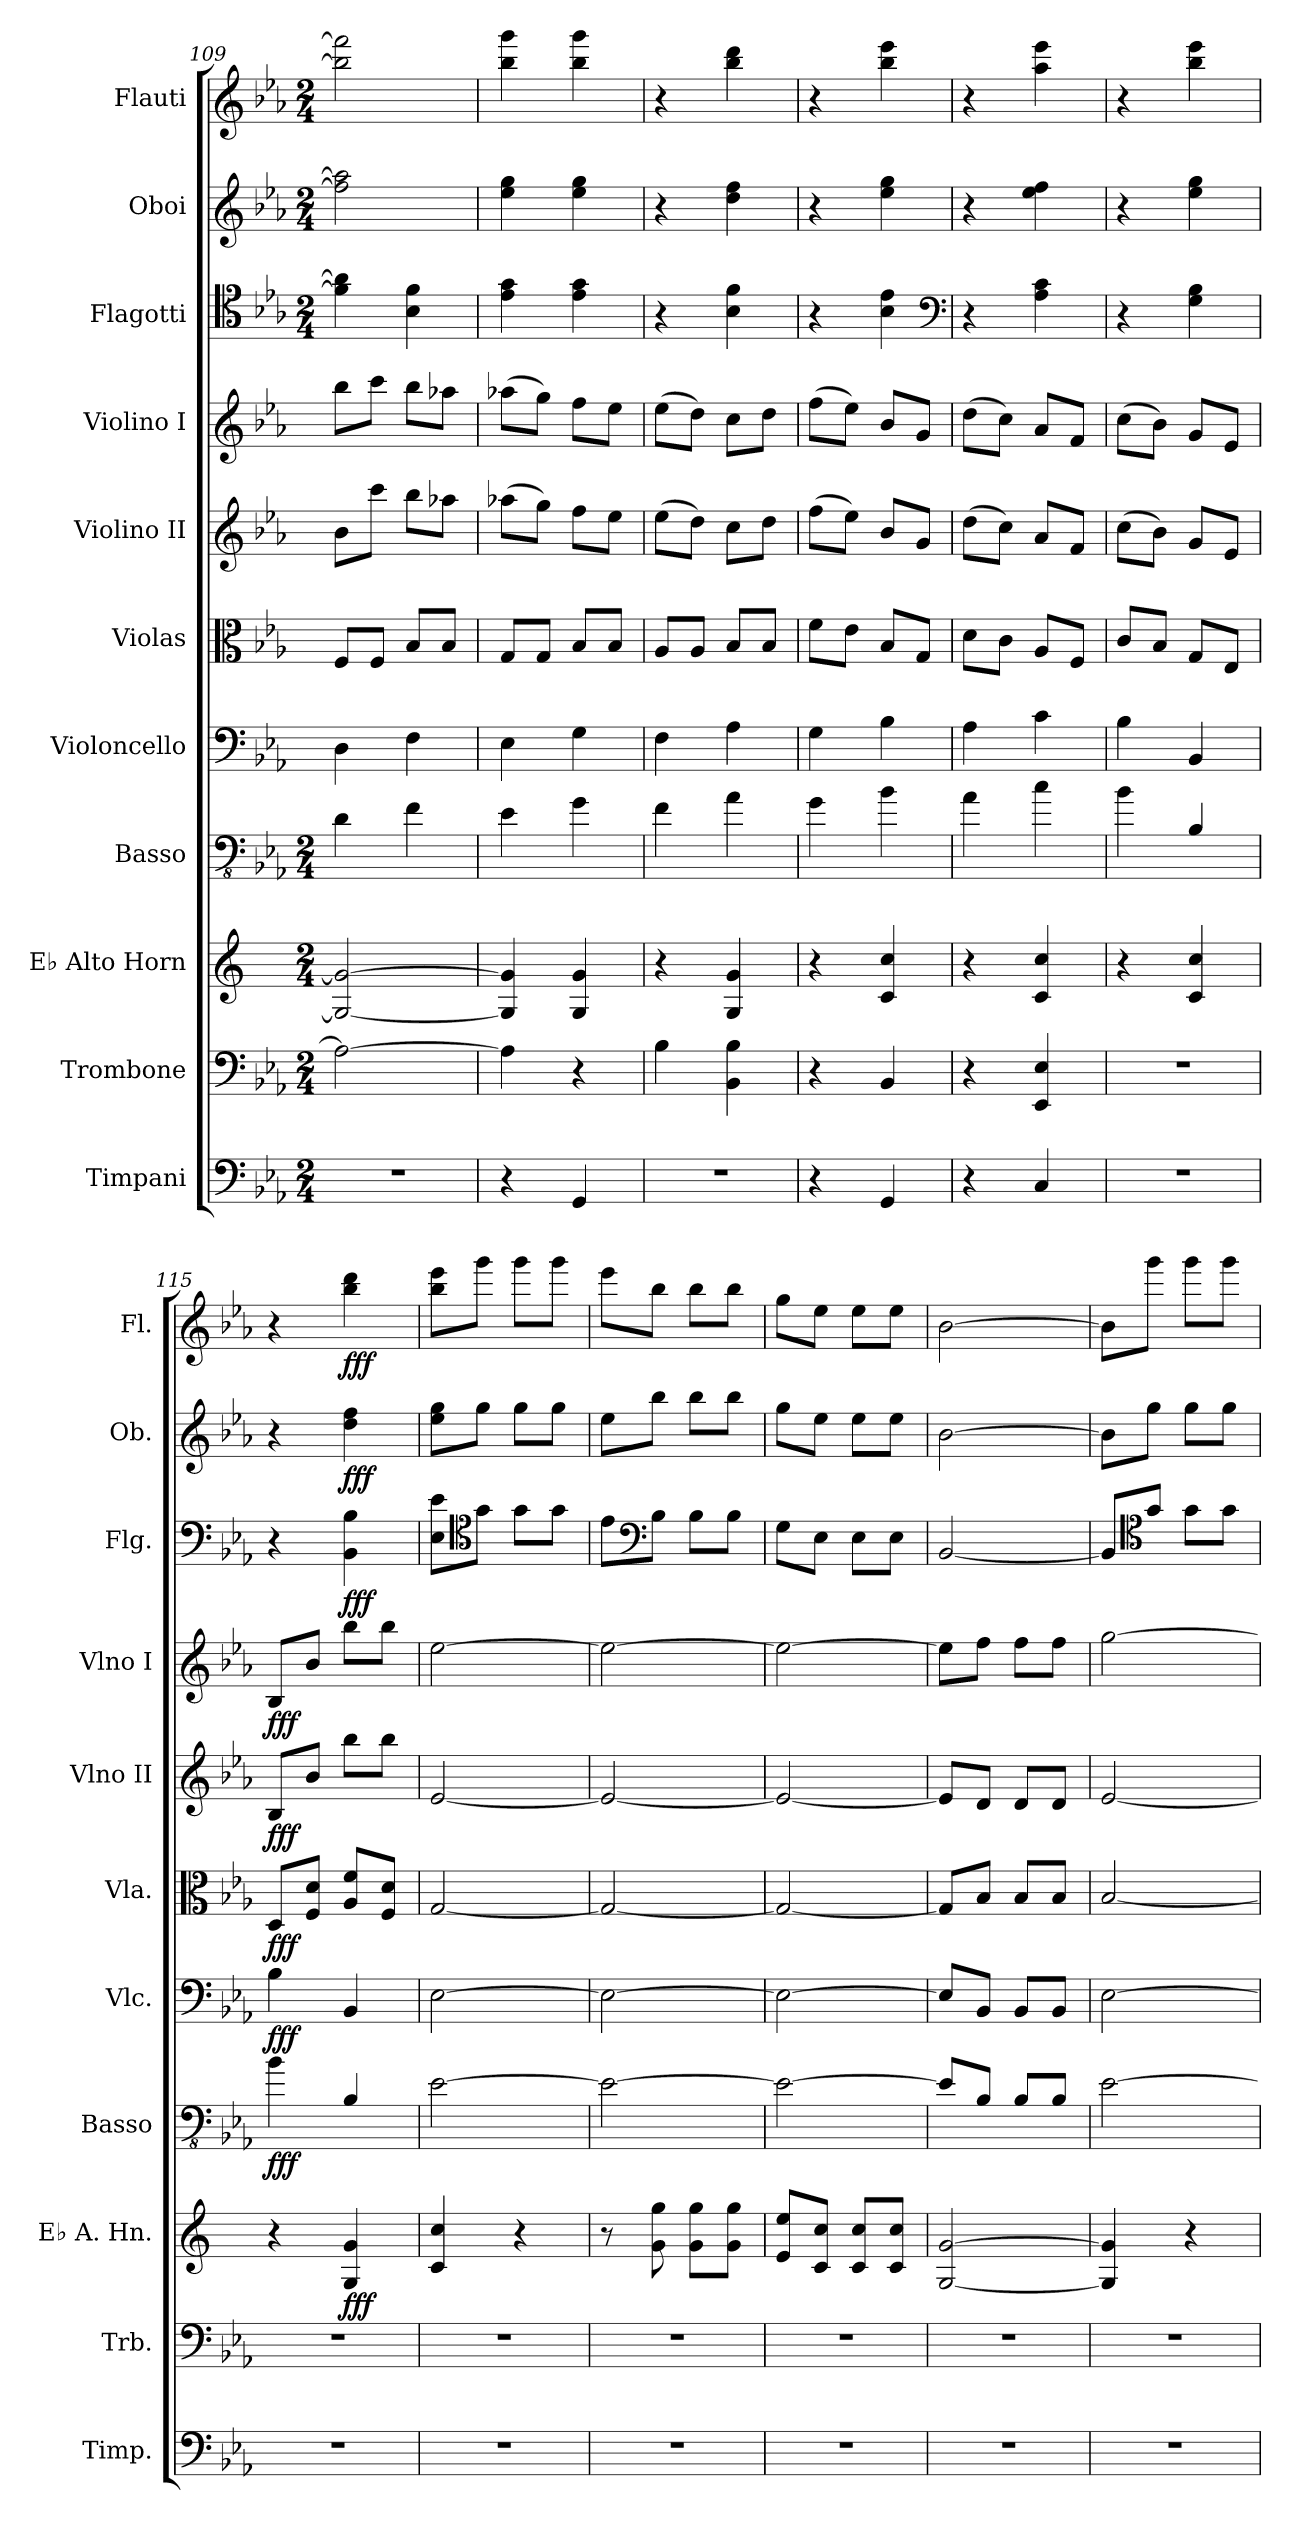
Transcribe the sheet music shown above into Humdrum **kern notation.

**kern	**kern	**kern	**dynam	**kern	**dynam	**kern	**dynam	**kern	**dynam	**kern	**dynam	**kern	**dynam	**kern	**dynam	**kern	**dynam	**kern	**dynam
*part11	*part10	*part9	*part9	*part8	*part8	*part7	*part7	*part6	*part6	*part5	*part5	*part4	*part4	*part3	*part3	*part2	*part2	*part1	*part1
*staff11	*staff10	*staff9	*staff9	*staff8	*staff8	*staff7	*staff7	*staff6	*staff6	*staff5	*staff5	*staff4	*staff4	*staff3	*staff3	*staff2	*staff2	*staff1	*staff1
*I"Timpani	*I"Trombone	*I"E♭ Alto Horn	*	*I"Basso	*	*I"Violoncello	*	*I"Violas	*	*I"Violino II	*	*I"Violino I	*	*I"Flagotti	*	*I"Oboi	*	*I"Flauti	*
*I'Timp.	*I'Trb.	*I'E♭ A. Hn.	*	*I'Basso	*	*I'Vlc.	*	*I'Vla.	*	*I'Vlno II	*	*I'Vlno I	*	*I'Flg.	*	*I'Ob.	*	*I'Fl.	*
!!LO:PB:g=z
*clefF4	*clefF4	*clefG2	*	*clefFv4	*	*clefF4	*	*clefC3	*	*clefG2	*	*clefG2	*	*clefC4	*	*clefG2	*	*clefG2	*
*	*	*ITrd5c9	*	*ITrd7c12	*	*	*	*	*	*	*	*	*	*	*	*	*	*	*
*k[b-e-a-]	*k[b-e-a-]	*k[b-e-a-]	*	*k[b-e-a-]	*	*k[b-e-a-]	*	*k[b-e-a-]	*	*k[b-e-a-]	*	*k[b-e-a-]	*	*k[b-e-a-]	*	*k[b-e-a-]	*	*k[b-e-a-]	*
*E-:	*E-:	*E-:	*	*E-:	*	*E-:	*	*E-:	*	*E-:	*	*E-:	*	*E-:	*	*E-:	*	*E-:	*
*M2/4	*M2/4	*M2/4	*	*M2/4	*	*	*	*	*	*	*	*	*	*M2/4	*	*M2/4	*	*M2/4	*
=109	=109	=109	=109	=109	=109	=109	=109	=109	=109	=109	=109	=109	=109	=109	=109	=109	=109	=109	=109
2r	2A-\_	2BB-/_ 2B-/_	.	4DD\	.	4D\	.	8F/L	.	8b-\L	.	8bb-\L	.	4f\] 4a-\]	.	2ff\] 2aa-\]	.	2bb-\] 2fff\]	.
.	.	.	.	.	.	.	.	8F/J	.	8ccc\J	.	8ccc\J	.	.	.	.	.	.	.
.	.	.	.	4FF\	.	4F\	.	8B-/L	.	8bb-\L	.	8bb-\L	.	4B-\ 4f\	.	.	.	.	.
.	.	.	.	.	.	.	.	8B-/J	.	8aa-X\J	.	8aa-X\J	.	.	.	.	.	.	.
=110	=110	=110	=110	=110	=110	=110	=110	=110	=110	=110	=110	=110	=110	=110	=110	=110	=110	=110	=110
4r	4A-\]	4BB-/] 4B-/]	.	4EE-\	.	4E-\	.	8G/L	.	(8aa-X\L	.	(8aa-X\L	.	4e-\ 4g\	.	4ee-\ 4gg\	.	4bb-\ 4ggg\	.
.	.	.	.	.	.	.	.	8G/J	.	8gg\J)	.	8gg\J)	.	.	.	.	.	.	.
4GG/	4r	4BB-/ 4B-/	.	4GG\	.	4G\	.	8B-/L	.	8ff\L	.	8ff\L	.	4e-\ 4g\	.	4ee-\ 4gg\	.	4bb-\ 4ggg\	.
.	.	.	.	.	.	.	.	8B-/J	.	8ee-\J	.	8ee-\J	.	.	.	.	.	.	.
=111	=111	=111	=111	=111	=111	=111	=111	=111	=111	=111	=111	=111	=111	=111	=111	=111	=111	=111	=111
2r	4B-\	4r	.	4FF\	.	4F\	.	8A-/L	.	(8ee-\L	.	(8ee-\L	.	4r	.	4r	.	4r	.
.	.	.	.	.	.	.	.	8A-/J	.	8dd\J)	.	8dd\J)	.	.	.	.	.	.	.
.	4BB-\ 4B-\	4BB-/ 4B-/	.	4AA-\	.	4A-\	.	8B-/L	.	8cc\L	.	8cc\L	.	4B-\ 4f\	.	4dd\ 4ff\	.	4bb-\ 4ddd\	.
.	.	.	.	.	.	.	.	8B-/J	.	8dd\J	.	8dd\J	.	.	.	.	.	.	.
=112	=112	=112	=112	=112	=112	=112	=112	=112	=112	=112	=112	=112	=112	=112	=112	=112	=112	=112	=112
4r	4r	4r	.	4GG\	.	4G\	.	8f\L	.	(8ff\L	.	(8ff\L	.	4r	.	4r	.	4r	.
.	.	.	.	.	.	.	.	8e-\J	.	8ee-\J)	.	8ee-\J)	.	.	.	.	.	.	.
4GG/	4BB-/	4E-/ 4e-/	.	4BB-\	.	4B-\	.	8B-/L	.	8b-/L	.	8b-/L	.	4B-\ 4e-\	.	4ee-\ 4gg\	.	4bb-\ 4eee-\	.
.	.	.	.	.	.	.	.	8G/J	.	8g/J	.	8g/J	.	.	.	.	.	.	.
*	*	*	*	*	*	*	*	*	*	*	*	*	*	*clefF4	*	*	*	*	*
=113	=113	=113	=113	=113	=113	=113	=113	=113	=113	=113	=113	=113	=113	=113	=113	=113	=113	=113	=113
4r	4r	4r	.	4AA-\	.	4A-\	.	8d\L	.	(8dd\L	.	(8dd\L	.	4r	.	4r	.	4r	.
.	.	.	.	.	.	.	.	8c\J	.	8cc\J)	.	8cc\J)	.	.	.	.	.	.	.
4C/	4EE-/ 4E-/	4E-/ 4e-/	.	4C\	.	4c\	.	8A-/L	.	8a-/L	.	8a-/L	.	4A-\ 4c\	.	4ee-\ 4ff\	.	4aa-\ 4eee-\	.
.	.	.	.	.	.	.	.	8F/J	.	8f/J	.	8f/J	.	.	.	.	.	.	.
=114	=114	=114	=114	=114	=114	=114	=114	=114	=114	=114	=114	=114	=114	=114	=114	=114	=114	=114	=114
2r	2r	4r	.	4BB-\	.	4B-\	.	8c/L	.	(8cc\L	.	(8cc\L	.	4r	.	4r	.	4r	.
.	.	.	.	.	.	.	.	8B-/J	.	8b-\J)	.	8b-\J)	.	.	.	.	.	.	.
.	.	4E-/ 4e-/	.	4BBB-/	.	4BB-/	.	8G/L	.	8g/L	.	8g/L	.	4G\ 4B-\	.	4ee-\ 4gg\	.	4bb-\ 4eee-\	.
.	.	.	.	.	.	.	.	8E-/J	.	8e-/J	.	8e-/J	.	.	.	.	.	.	.
!!LO:PB:g=z
=115	=115	=115	=115	=115	=115	=115	=115	=115	=115	=115	=115	=115	=115	=115	=115	=115	=115	=115	=115
!	!	!	!	!	!LO:DY:b	!	!LO:DY:b	!	!LO:DY:b	!	!LO:DY:b	!	!LO:DY:b	!	!	!	!	!	!
2r	2r	4r	.	4BB-\	fff	4B-\	fff	8D/L	fff	8B-/L	fff	8B-/L	fff	4r	.	4r	.	4r	.
.	.	.	.	.	.	.	.	8F/ 8d/J	.	8b-/J	.	8b-/J	.	.	.	.	.	.	.
!	!	!	!LO:DY:b	!	!	!	!	!	!	!	!	!	!	!	!LO:DY:b	!	!LO:DY:b	!	!LO:DY:b
.	.	4BB-/ 4B-/	fff	4BBB-/	.	4BB-/	.	8A-/ 8f/L	.	8bb-\L	.	8bb-\L	.	4BB-\ 4B-\	fff	4dd\ 4ff\	fff	4bb-\ 4ddd\	fff
.	.	.	.	.	.	.	.	8F/ 8d/J	.	8bb-\J	.	8bb-\J	.	.	.	.	.	.	.
=116	=116	=116	=116	=116	=116	=116	=116	=116	=116	=116	=116	=116	=116	=116	=116	=116	=116	=116	=116
2r	2r	4E-/ 4e-/	.	[2EE-\	.	[2E-\	.	[2G/	.	[2e-/	.	[2ee-\	.	8E-\ 8e-\L	.	8ee-\ 8gg\L	.	8bb-\ 8eee-\L	.
*	*	*	*	*	*	*	*	*	*	*	*	*	*	*clefC4	*	*	*	*	*
.	.	.	.	.	.	.	.	.	.	.	.	.	.	8g\J	.	8gg\J	.	8ggg\J	.
.	.	4r	.	.	.	.	.	.	.	.	.	.	.	8g\L	.	8gg\L	.	8ggg\L	.
.	.	.	.	.	.	.	.	.	.	.	.	.	.	8g\J	.	8gg\J	.	8ggg\J	.
=117	=117	=117	=117	=117	=117	=117	=117	=117	=117	=117	=117	=117	=117	=117	=117	=117	=117	=117	=117
2r	2r	8r	.	2EE-\_	.	2E-\_	.	2G/_	.	2e-/_	.	2ee-\_	.	8e-\L	.	8ee-\L	.	8eee-\L	.
*	*	*	*	*	*	*	*	*	*	*	*	*	*	*clefF4	*	*	*	*	*
.	.	8B-\ 8b-\	.	.	.	.	.	.	.	.	.	.	.	8B-\J	.	8bb-\J	.	8bb-\J	.
.	.	8B-\ 8b-\L	.	.	.	.	.	.	.	.	.	.	.	8B-\L	.	8bb-\L	.	8bb-\L	.
.	.	8B-\ 8b-\J	.	.	.	.	.	.	.	.	.	.	.	8B-\J	.	8bb-\J	.	8bb-\J	.
=118	=118	=118	=118	=118	=118	=118	=118	=118	=118	=118	=118	=118	=118	=118	=118	=118	=118	=118	=118
2r	2r	8G/ 8g/L	.	2EE-\_	.	2E-\_	.	2G/_	.	2e-/_	.	2ee-\_	.	8G\L	.	8gg\L	.	8gg\L	.
.	.	8E-/ 8e-/J	.	.	.	.	.	.	.	.	.	.	.	8E-\J	.	8ee-\J	.	8ee-\J	.
.	.	8E-/ 8e-/L	.	.	.	.	.	.	.	.	.	.	.	8E-\L	.	8ee-\L	.	8ee-\L	.
.	.	8E-/ 8e-/J	.	.	.	.	.	.	.	.	.	.	.	8E-\J	.	8ee-\J	.	8ee-\J	.
=119	=119	=119	=119	=119	=119	=119	=119	=119	=119	=119	=119	=119	=119	=119	=119	=119	=119	=119	=119
2r	2r	[2BB-/ [2B-/	.	8EE-/L]	.	8E-/L]	.	8G/L]	.	8e-/L]	.	8ee-\L]	.	[2BB-/	.	[2b-\	.	[2b-\	.
.	.	.	.	8BBB-/J	.	8BB-/J	.	8B-/J	.	8d/J	.	8ff\J	.	.	.	.	.	.	.
.	.	.	.	8BBB-/L	.	8BB-/L	.	8B-/L	.	8d/L	.	8ff\L	.	.	.	.	.	.	.
.	.	.	.	8BBB-/J	.	8BB-/J	.	8B-/J	.	8d/J	.	8ff\J	.	.	.	.	.	.	.
=120	=120	=120	=120	=120	=120	=120	=120	=120	=120	=120	=120	=120	=120	=120	=120	=120	=120	=120	=120
2r	2r	4BB-/] 4B-/]	.	[2EE-\	.	[2E-\	.	[2B-/	.	[2e-/	.	[2gg\	.	8BB-/L]	.	8b-\L]	.	8b-\L]	.
*	*	*	*	*	*	*	*	*	*	*	*	*	*	*clefC4	*	*	*	*	*
.	.	.	.	.	.	.	.	.	.	.	.	.	.	8g/J	.	8gg\J	.	8ggg\J	.
.	.	4r	.	.	.	.	.	.	.	.	.	.	.	8g\L	.	8gg\L	.	8ggg\L	.
.	.	.	.	.	.	.	.	.	.	.	.	.	.	8g\J	.	8gg\J	.	8ggg\J	.
=	=	=	=	=	=	=	=	=	=	=	=	=	=	=	=	=	=	=	=
*-	*-	*-	*-	*-	*-	*-	*-	*-	*-	*-	*-	*-	*-	*-	*-	*-	*-	*-	*-
